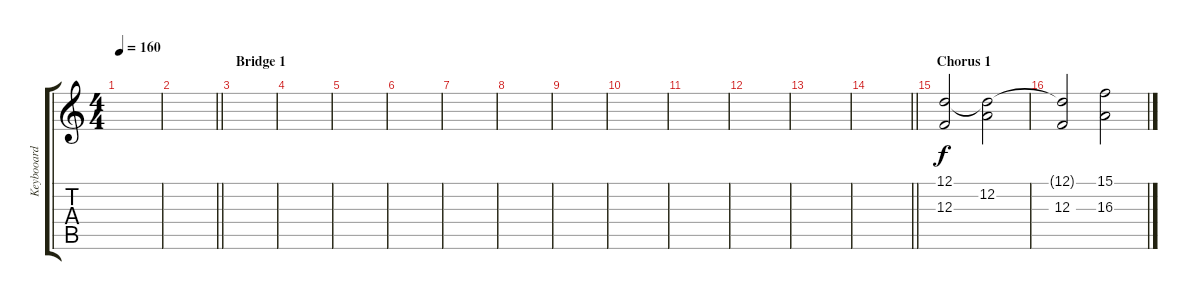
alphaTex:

\track ("Keybooard" "Keybooard") {instrument synthstrings1}
\staff {score tabs}
\tuning (D4 A3 F3 C3 G2 D2) {hide}
\ts (4 4)
\tempo 160
\clef g2
\ks c
|
\barLineRight lightlight
|
\section ("" "Bridge 1")
|
|
|
|
|
|
|
|
|
|
|
\barLineRight lightlight
|
\section ("" "Chorus 1")
(12.1 12.3).2 (12.1{t} 12.2).2 |
(12.1{t} 12.3).2 (15.1 16.3).2
